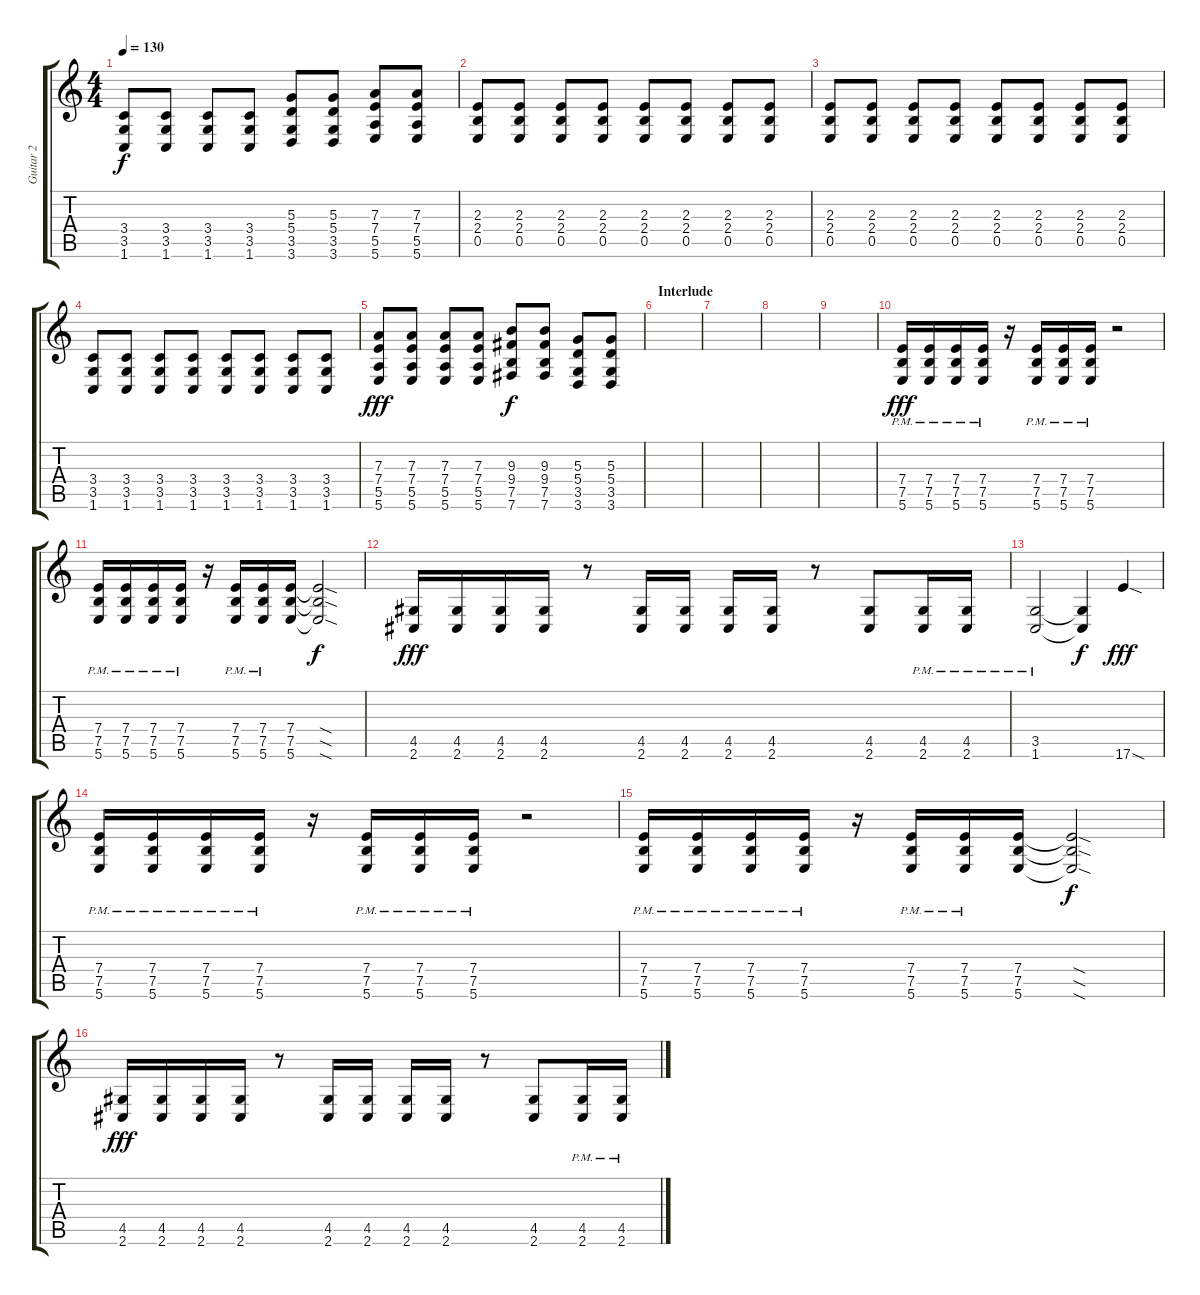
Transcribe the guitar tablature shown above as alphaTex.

\track ("Guitar 2" "Guitar 2") {instrument distortionguitar}
\staff {score tabs}
\tuning (B3 Gb3 D3 A2 E2 B1) {hide}
\ts (4 4)
\tempo 130
\clef g2
\ks c
(3.4 3.5 1.6).8{dy f} (3.4 3.5 1.6).8 (3.4 3.5 1.6).8 (3.4 3.5 1.6).8 (5.3 5.4 3.5 3.6).8 (5.3 5.4 3.5 3.6).8 (7.3 7.4 5.5 5.6).8 (7.3 7.4 5.5 5.6).8 |
(2.3 2.4 0.5).8 (2.3 2.4 0.5).8 (2.3 2.4 0.5).8 (2.3 2.4 0.5).8 (2.3 2.4 0.5).8 (2.3 2.4 0.5).8 (2.3 2.4 0.5).8 (2.3 2.4 0.5).8 |
(2.3 2.4 0.5).8 (2.3 2.4 0.5).8 (2.3 2.4 0.5).8 (2.3 2.4 0.5).8 (2.3 2.4 0.5).8 (2.3 2.4 0.5).8 (2.3 2.4 0.5).8 (2.3 2.4 0.5).8 |
(3.4 3.5 1.6).8 (3.4 3.5 1.6).8 (3.4 3.5 1.6).8 (3.4 3.5 1.6).8 (3.4 3.5 1.6).8 (3.4 3.5 1.6).8 (3.4 3.5 1.6).8 (3.4 3.5 1.6).8 |
(7.3 7.4 5.5 5.6).8{dy fff} (7.3 7.4 5.5 5.6).8 (7.3 7.4 5.5 5.6).8 (7.3 7.4 5.5 5.6).8 (9.3 9.4 7.5 7.6).8{dy f} (9.3 9.4 7.5 7.6).8 (5.3 5.4 3.5 3.6).8 (5.3 5.4 3.5 3.6).8 |
\section ("" "Interlude")
|
|
|
|
(7.4{pm} 7.5{pm} 5.6).16{dy fff} (7.4{pm} 7.5{pm} 5.6).16 (7.4{pm} 7.5{pm} 5.6).16 (7.4{pm} 7.5{pm} 5.6).16 r.16 (7.4{pm} 7.5{pm} 5.6).16 (7.4{pm} 7.5{pm} 5.6).16 (7.4{pm} 7.5{pm} 5.6).16 r.2 |
(7.4{pm} 7.5{pm} 5.6).16 (7.4{pm} 7.5{pm} 5.6).16 (7.4{pm} 7.5{pm} 5.6).16 (7.4{pm} 7.5{pm} 5.6).16 r.16 (7.4{pm} 7.5{pm} 5.6).16 (7.4{pm} 7.5{pm} 5.6).16 (7.4 7.5 5.6).16 (7.4{sod t} 7.5{sod t} 5.6{sod t}).2{dy f} |
(4.5 2.6).16{dy fff} (4.5 2.6).16 (4.5 2.6).16 (4.5 2.6).16 r.8 (4.5 2.6).16 (4.5 2.6).16 (4.5 2.6).16 (4.5 2.6).16 r.8 (4.5 2.6).8 (4.5{pm} 2.6{pm}).16 (4.5{pm} 2.6{pm}).16 |
(3.5{pm} 1.6).2 (3.5{t} 1.6{t}).4{dy f} 17.6{sod}.4{dy fff} |
(7.4{pm} 7.5{pm} 5.6).16 (7.4{pm} 7.5{pm} 5.6).16 (7.4{pm} 7.5{pm} 5.6).16 (7.4{pm} 7.5{pm} 5.6).16 r.16 (7.4{pm} 7.5{pm} 5.6).16 (7.4{pm} 7.5{pm} 5.6).16 (7.4{pm} 7.5{pm} 5.6).16 r.2 |
(7.4{pm} 7.5{pm} 5.6).16 (7.4{pm} 7.5{pm} 5.6).16 (7.4{pm} 7.5{pm} 5.6).16 (7.4{pm} 7.5{pm} 5.6).16 r.16 (7.4{pm} 7.5{pm} 5.6).16 (7.4{pm} 7.5{pm} 5.6).16 (7.4 7.5 5.6).16 (7.4{sod t} 7.5{sod t} 5.6{sod t}).2{dy f} |
(4.5 2.6).16{dy fff} (4.5 2.6).16 (4.5 2.6).16 (4.5 2.6).16 r.8 (4.5 2.6).16 (4.5 2.6).16 (4.5 2.6).16 (4.5 2.6).16 r.8 (4.5 2.6).8 (4.5{pm} 2.6{pm}).16 (4.5{pm} 2.6{pm}).16
